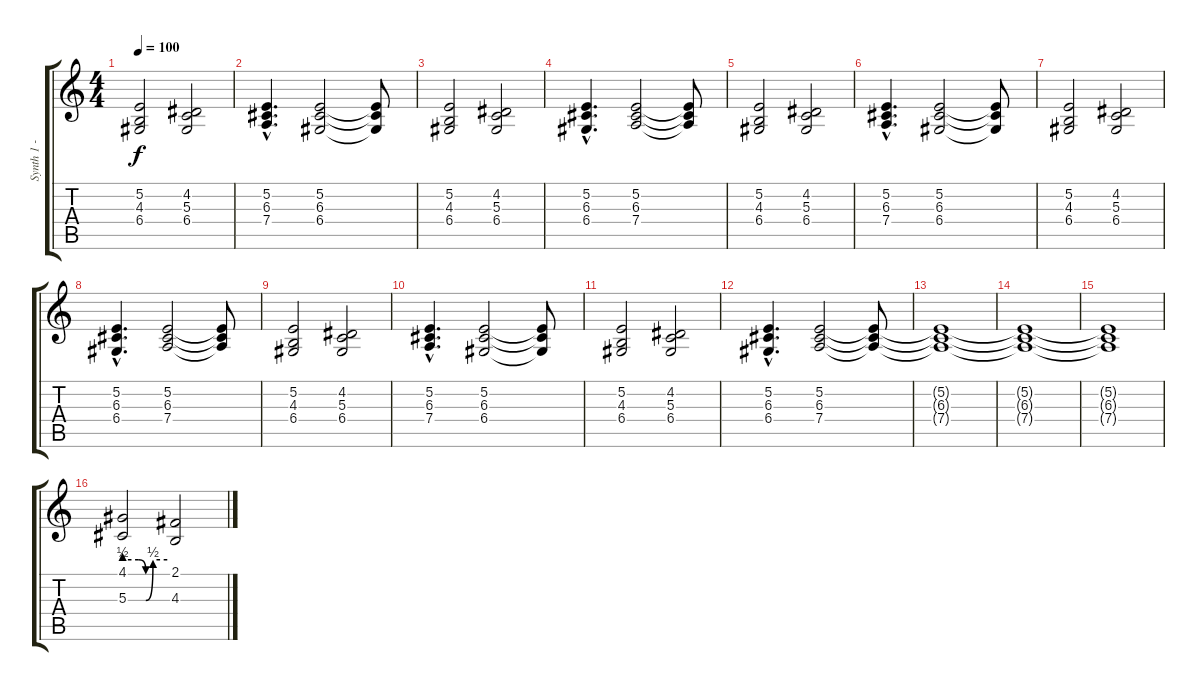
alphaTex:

\track ("Synth 1 - John F/ Josh K" "Synth 1 - ") {instrument lead1square}
\staff {score tabs}
\tuning (E4 B3 G3 D3 A2 E2) {hide}
\ts (4 4)
\tempo 100
\clef g2
\ks c
(5.2 4.3 6.4).2{dy f} (4.2 5.3 6.4).2 |
(5.2{hac} 6.3{hac} 7.4{hac}).4{d} (5.2 6.3 6.4).2 (5.2{t} 6.3{t} 6.4{t}).8 |
(5.2 4.3 6.4).2 (4.2 5.3 6.4).2 |
(5.2{hac} 6.3{hac} 6.4{hac}).4{d} (5.2 6.3 7.4).2 (5.2{t} 6.3{t} 7.4{t}).8 |
(5.2 4.3 6.4).2{volume 7 balance 13 instrument lead1square} (4.2 5.3 6.4).2 |
(5.2{hac} 6.3{hac} 7.4{hac}).4{d} (5.2 6.3 6.4).2 (5.2{t} 6.3{t} 6.4{t}).8 |
(5.2 4.3 6.4).2 (4.2 5.3 6.4).2 |
(5.2{hac} 6.3{hac} 6.4{hac}).4{d} (5.2 6.3 7.4).2 (5.2{t} 6.3{t} 7.4{t}).8 |
(5.2 4.3 6.4).2 (4.2 5.3 6.4).2 |
(5.2{hac} 6.3{hac} 7.4{hac}).4{d} (5.2 6.3 6.4).2 (5.2{t} 6.3{t} 6.4{t}).8 |
(5.2 4.3 6.4).2 (4.2 5.3 6.4).2 |
(5.2{hac} 6.3{hac} 6.4{hac}).4{d} (5.2 6.3 7.4).2 (5.2{t} 6.3{t} 7.4{t}).8 |
(5.2{t} 6.3{t} 7.4{t}).1 |
(5.2{t} 6.3{t} 7.4{t}).1 |
(5.2{t} 6.3{t} 7.4{t}).1{volume 0} |
(4.1 5.3{be (custom 0 2 20 2 30 0 40 2 60 2)}).2{volume 9 balance 8 instrument flute} (2.1 4.3).2
